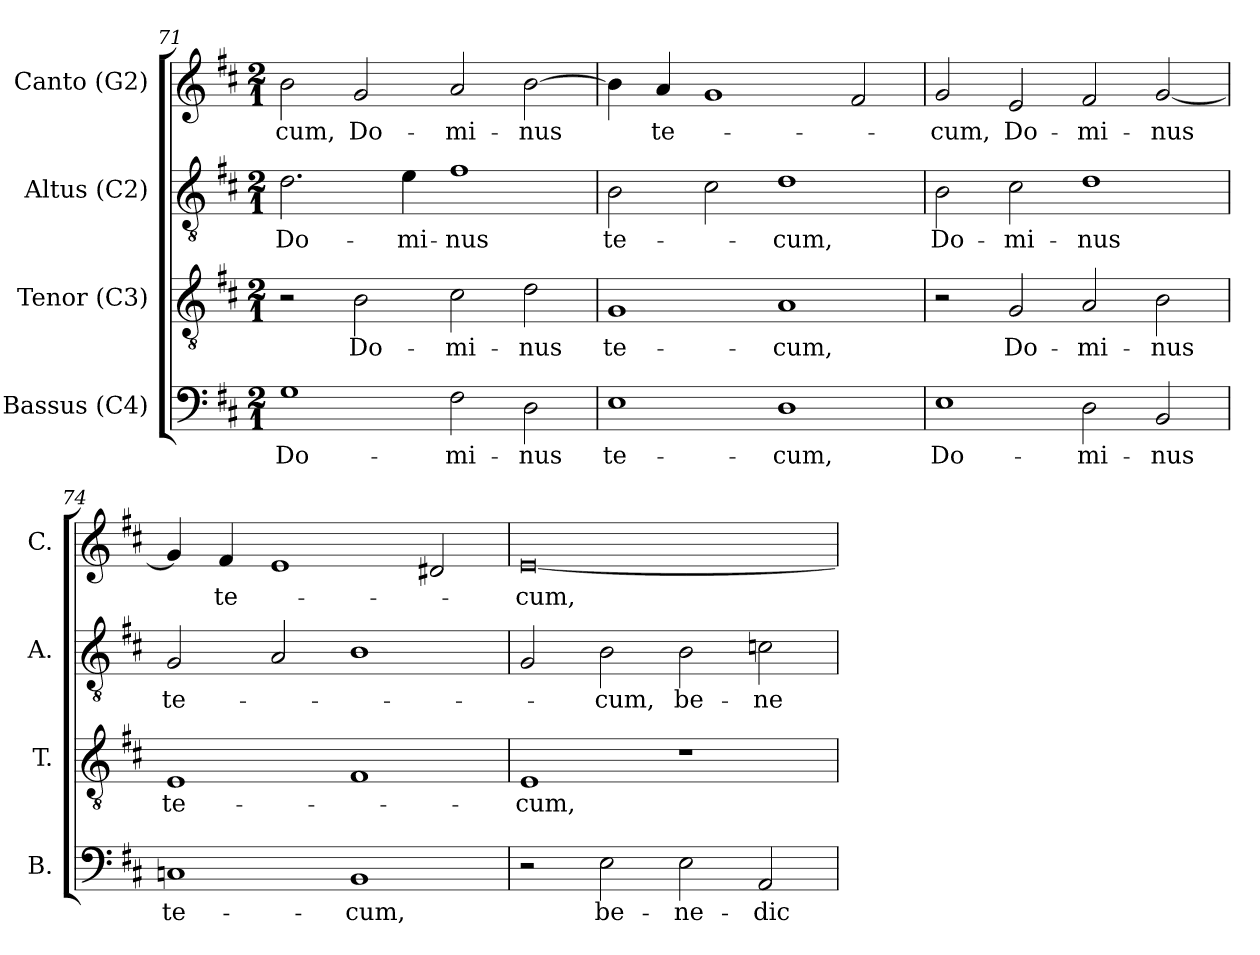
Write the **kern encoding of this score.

**kern	**text	**kern	**text	**kern	**text	**kern	**text
*part4	*part4	*part3	*part3	*part2	*part2	*part1	*part1
*staff4	*staff4	*staff3	*staff3	*staff2	*staff2	*staff1	*staff1
*I"Bassus (C4)	*	*I"Tenor (C3)	*	*I"Altus (C2)	*	*I"Canto (G2)	*
*I'B.	*	*I'T.	*	*I'A.	*	*I'C.	*
*clefF4	*	*clefGv2	*	*clefGv2	*	*clefG2	*
*	*	*ITrd7c12	*	*ITrd7c12	*	*	*
*k[f#c#]	*	*k[f#c#]	*	*k[f#c#]	*	*k[f#c#]	*
*D:	*	*D:	*	*D:	*	*D:	*
*M2/1	*	*M2/1	*	*M2/1	*	*M2/1	*
=71	=71	=71	=71	=71	=71	=71	=71
!	!LO:LY:b:color=#000000	!	!	!	!	!	!
!	!	!	!	!	!LO:LY:b:color=#000000	!	!
!	!	!	!	!	!	!	!LO:LY:b:color=#000000
1Gi	Do-	2r	.	2.Di\	Do-	2bi\	-cum,
!	!	!	!LO:LY:b:color=#000000	!	!	!	!
!	!	!	!	!	!	!	!LO:LY:b:color=#000000
.	.	2BBi\	Do-	.	.	2gi/	Do-
!	!	!	!	!	!LO:LY:b:color=#000000	!	!
.	.	.	.	4Ei\	-mi-	.	.
!	!LO:LY:b:color=#000000	!	!	!	!	!	!
!	!	!	!LO:LY:b:color=#000000	!	!	!	!
!	!	!	!	!	!LO:LY:b:color=#000000	!	!
!	!	!	!	!	!	!	!LO:LY:b:color=#000000
2F#i\	-mi-	2C#i\	-mi-	1F#i	-nus	2ai/	-mi-
!	!LO:LY:b:color=#000000	!	!	!	!	!	!
!	!	!	!LO:LY:b:color=#000000	!	!	!	!
!	!	!	!	!	!	!	!LO:LY:b:color=#000000
2Di\	-nus	2Di\	-nus	.	.	[2bi\	-nus
=72	=72	=72	=72	=72	=72	=72	=72
!	!LO:LY:b:color=#000000	!	!	!	!	!	!
!	!	!	!LO:LY:b:color=#000000	!	!	!	!
!	!	!	!	!	!LO:LY:b:color=#000000	!	!
1Ei	te-	1GGi	te-	2BBi\	te-	4bi\]	.
!	!	!	!	!	!	!	!LO:LY:b:color=#000000
.	.	.	.	.	.	4ai/	te-
.	.	.	.	2C#i\	.	1gi	.
!	!LO:LY:b:color=#000000	!	!	!	!	!	!
!	!	!	!LO:LY:b:color=#000000	!	!	!	!
!	!	!	!	!	!LO:LY:b:color=#000000	!	!
1Di	-cum,	1AAi	-cum,	1Di	-cum,	.	.
.	.	.	.	.	.	2f#i/	.
=73	=73	=73	=73	=73	=73	=73	=73
!	!LO:LY:b:color=#000000	!	!	!	!	!	!
!	!	!	!	!	!LO:LY:b:color=#000000	!	!
!	!	!	!	!	!	!	!LO:LY:b:color=#000000
1Ei	Do-	2r	.	2BBi\	Do-	2gi/	-cum,
!	!	!	!LO:LY:b:color=#000000	!	!	!	!
!	!	!	!	!	!LO:LY:b:color=#000000	!	!
!	!	!	!	!	!	!	!LO:LY:b:color=#000000
.	.	2GGi/	Do-	2C#i\	-mi-	2ei/	Do-
!	!LO:LY:b:color=#000000	!	!	!	!	!	!
!	!	!	!LO:LY:b:color=#000000	!	!	!	!
!	!	!	!	!	!LO:LY:b:color=#000000	!	!
!	!	!	!	!	!	!	!LO:LY:b:color=#000000
2Di\	-mi-	2AAi/	-mi-	1Di	-nus	2f#i/	-mi-
!	!LO:LY:b:color=#000000	!	!	!	!	!	!
!	!	!	!LO:LY:b:color=#000000	!	!	!	!
!	!	!	!	!	!	!	!LO:LY:b:color=#000000
2BBi/	-nus	2BBi\	-nus	.	.	[2gi/	-nus
!!LO:LB:g=z
=74	=74	=74	=74	=74	=74	=74	=74
!	!LO:LY:b:color=#000000	!	!	!	!	!	!
!	!	!	!LO:LY:b:color=#000000	!	!	!	!
!	!	!	!	!	!LO:LY:b:color=#000000	!	!
1Cni	te-	1EEi	te-	2GGi/	te-	4gi/]	.
!	!	!	!	!	!	!	!LO:LY:b:color=#000000
.	.	.	.	.	.	4f#i/	te-
.	.	.	.	2AAi/	.	1ei	.
!	!LO:LY:b:color=#000000	!	!	!	!	!	!
1BBi	-cum,	1FF#i	.	1BBi	.	.	.
.	.	.	.	.	.	2d#i/	.
=75	=75	=75	=75	=75	=75	=75	=75
!	!	!	!LO:LY:b:color=#000000	!	!	!	!
!	!	!	!	!	!	!	!LO:LY:b:color=#000000
2r	.	1EEi	-cum,	2GGi/	.	[0ei	-cum,
!	!LO:LY:b:color=#000000	!	!	!	!	!	!
!	!	!	!	!	!LO:LY:b:color=#000000	!	!
2Ei\	be-	.	.	2BBi\	-cum,	.	.
!	!LO:LY:b:color=#000000	!	!	!	!	!	!
!	!	!	!	!	!LO:LY:b:color=#000000	!	!
2Ei\	-ne-	1r	.	2BBi\	be-	.	.
!	!LO:LY:b:color=#000000	!	!	!	!	!	!
!	!	!	!	!	!LO:LY:b:color=#000000	!	!
2AAi/	-dic-	.	.	2Ci\	-ne-	.	.
=	=	=	=	=	=	=	=
*-	*-	*-	*-	*-	*-	*-	*-
